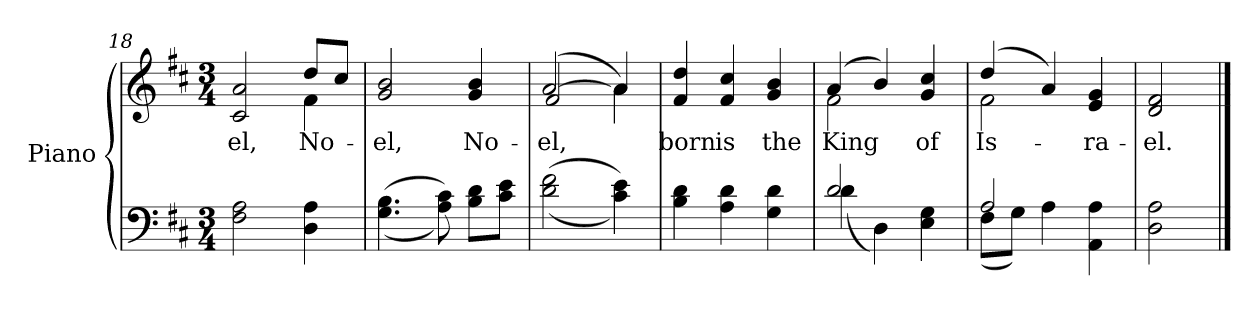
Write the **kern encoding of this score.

**kern	**kern	**text
*part2	*part1	*part1
*staff2	*staff1	*staff1
*I"Piano	*I"Piano	*
*I'Pno.	*I'Pno.	*
!!LO:LB:g=z
*clefF4	*clefG2	*
*k[f#c#]	*k[f#c#]	*
*D:	*D:	*
*M3/4	*M3/4	*
=18	=18	=18
!	!	!LO:LY:b:color=#000000
*	*^	*
2F#i\ 2Ai	2c#i/ 2ai	2ryy	-el,
!	!	!	!LO:LY:b:color=#000000
4Di\ 4Ai	8ddi/L	4f#i\	No-
.	8cc#i/J	.	.
*	*v	*v	*
=19	=19	=19
!	!	!LO:LY:b:color=#000000
((4.Gi\ 4.Bi	2gi/ 2bi	-el,
8Ai\ 8c#i))	.	.
!	!	!LO:LY:b:color=#000000
8Bi\ 8di\L	4gi/ 4bi	No-
8c#i\ 8ei\J	.	.
=20	=20	=20
!	!	!LO:LY:b:color=#000000
*	*^	*
((2di\ 2f#i	[2ai/	(2f#i/	-el,
4c#i\ 4ei))	4ai/]	4ai\)	.
*	*v	*v	*
!!LO:LB:g=z
=21	=21	=21
*	*^	*
!	!	!	!LO:LY:b:color=#000000
*	*v	*v	*
4Bi\ 4di	4f#i/ 4ddi	born
!	!	!LO:LY:b:color=#000000
4Ai\ 4di	4f#i/ 4cc#i	is
!	!	!LO:LY:b:color=#000000
4Gi\ 4di	4gi/ 4bi	the
=22	=22	=22
*^	*	*
!	!	!	!LO:LY:b:color=#000000
*	*	*^	*
2di/	(4di\	(4ai/	2f#i\	King
.	4Di\)	4bi/)	.	.
!	!	!	!	!LO:LY:b:color=#000000
4Ei\ 4Gi	4ryy	4gi/ 4cc#i	4ryy	of
=23	=23	=23	=23	=23
!	!	!	!	!LO:LY:b:color=#000000
2Ai/	(8F#i\L	(4ddi/	2f#i\	Is-
.	8Gi\J)	.	.	.
.	4Ai\	4ai/)	.	.
!	!	!	!	!LO:LY:b:color=#000000
4AAi\ 4Ai	4ryy	4ei/ 4gi	4ryy	-ra-
*v	*v	*	*	*
*	*v	*v	*
=24	=24	=24
*^	*^	*
!	!	!	!	!LO:LY:b:color=#000000
*v	*v	*	*	*
*	*v	*v	*
2Di\ 2Ai	2di/ 2f#i	-el.
==	==	==
*-	*-	*-
